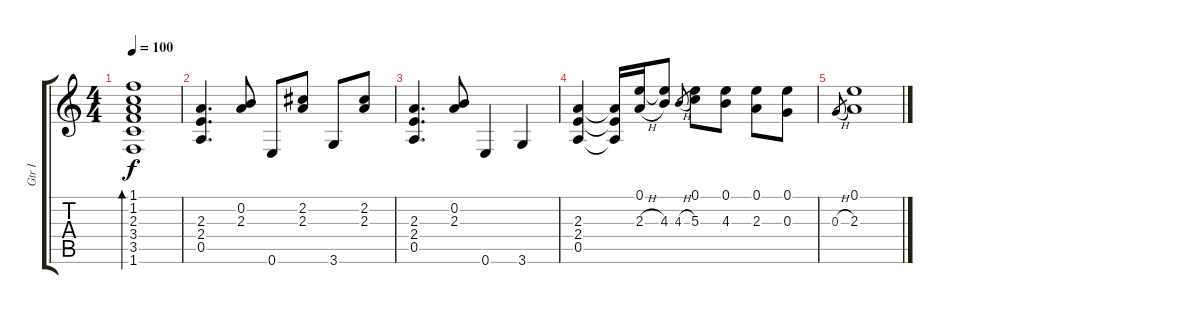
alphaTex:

\track ("Gtr I" "Gtr I") {instrument acousticguitarsteel}
\staff {score tabs}
\tuning (E4 B3 G3 D3 A2 E2) {hide}
\ts (4 4)
\tempo 100
\clef g2
\ks c
(1.1 1.2 2.3 3.4 3.5 1.6).1{bd 30 dy f} |
(2.3 2.4 0.5).4{d} (0.2 2.3).8 0.6.8 (2.2 2.3).8 3.6.8 (2.2 2.3).8 |
(2.3 2.4 0.5).4{d} (0.2 2.3).8 0.6.4 3.6.4 |
(2.3 2.4 0.5).4 (2.3{t} 2.4{t} 0.5{t}).16 (0.1 2.3{h}).16 (0.1{t} 4.3).8 4.3{h}.8{gr} (0.1 5.3).8 (0.1 4.3).8 (0.1 2.3).8 (0.1 0.3).8 |
0.3{h}.8{gr} (0.1 2.3).1
